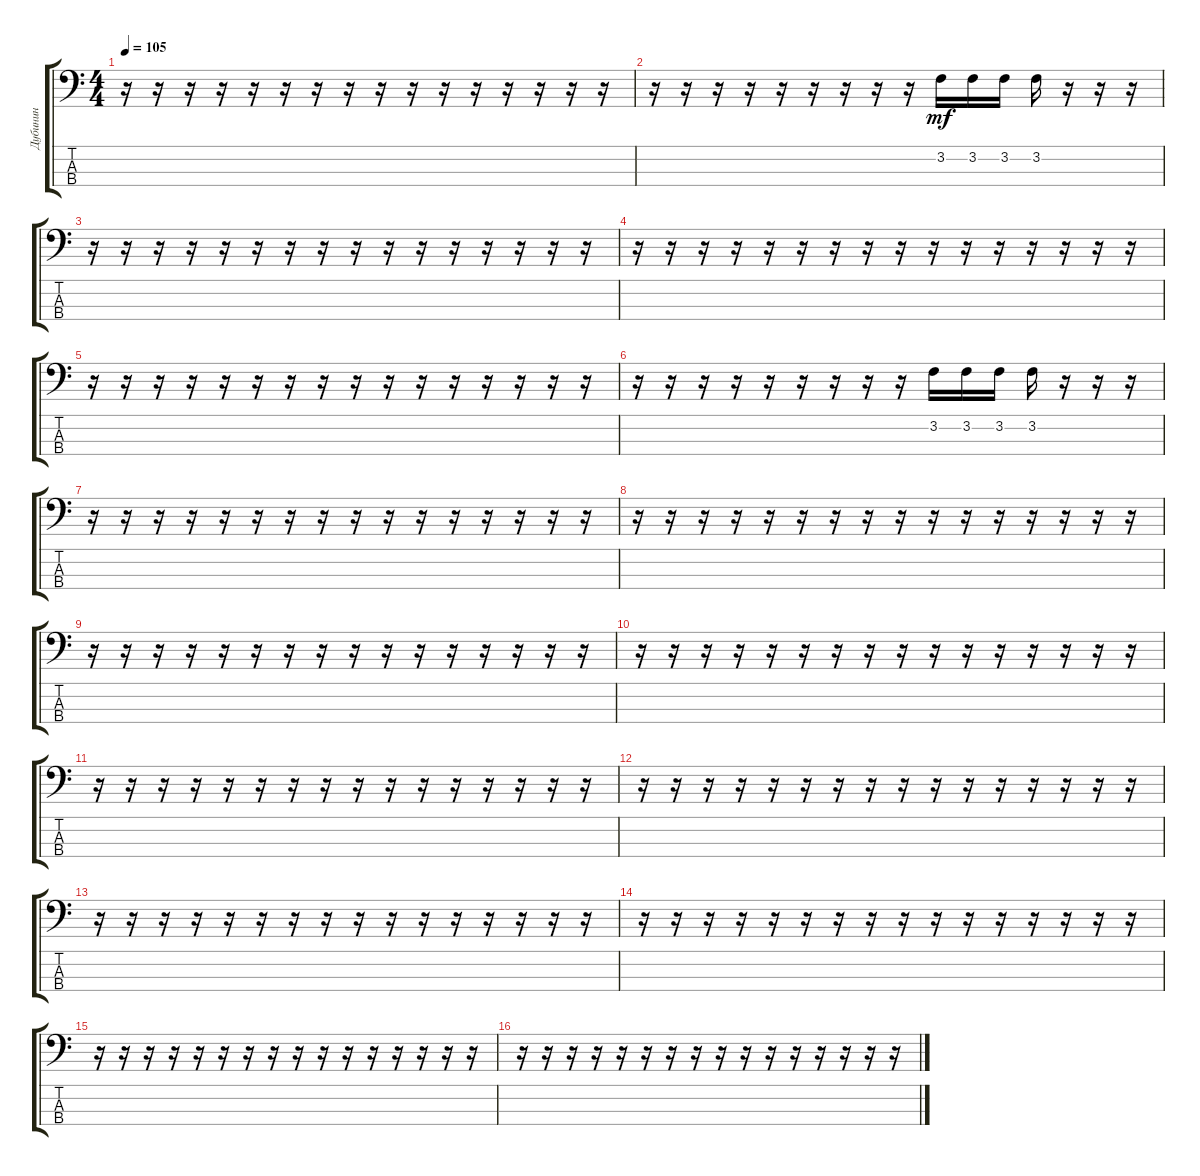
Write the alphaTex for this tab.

\track ("Дубинин" "Дубинин") {instrument electricbassfinger}
\staff {score tabs}
\tuning (G2 D2 A1 E1) {hide}
\ts (4 4)
\tempo 105
\clef f4
\ks c
r.16{dy mf} r.16 r.16 r.16 r.16 r.16 r.16 r.16 r.16 r.16 r.16 r.16 r.16 r.16 r.16 r.16 |
r.16 r.16 r.16 r.16 r.16 r.16 r.16 r.16 r.16 3.2.16 3.2.16 3.2.16 3.2.16 r.16 r.16 r.16 |
r.16 r.16 r.16 r.16 r.16 r.16 r.16 r.16 r.16 r.16 r.16 r.16 r.16 r.16 r.16 r.16 |
r.16 r.16 r.16 r.16 r.16 r.16 r.16 r.16 r.16 r.16 r.16 r.16 r.16 r.16 r.16 r.16 |
r.16 r.16 r.16 r.16 r.16 r.16 r.16 r.16 r.16 r.16 r.16 r.16 r.16 r.16 r.16 r.16 |
r.16 r.16 r.16 r.16 r.16 r.16 r.16 r.16 r.16 3.2.16 3.2.16 3.2.16 3.2.16 r.16 r.16 r.16 |
r.16 r.16 r.16 r.16 r.16 r.16 r.16 r.16 r.16 r.16 r.16 r.16 r.16 r.16 r.16 r.16 |
r.16 r.16 r.16 r.16 r.16 r.16 r.16 r.16 r.16 r.16 r.16 r.16 r.16 r.16 r.16 r.16 |
r.16 r.16 r.16 r.16 r.16 r.16 r.16 r.16 r.16 r.16 r.16 r.16 r.16 r.16 r.16 r.16 |
r.16 r.16 r.16 r.16 r.16 r.16 r.16 r.16 r.16 r.16 r.16 r.16 r.16 r.16 r.16 r.16 |
r.16 r.16 r.16 r.16 r.16 r.16 r.16 r.16 r.16 r.16 r.16 r.16 r.16 r.16 r.16 r.16 |
r.16 r.16 r.16 r.16 r.16 r.16 r.16 r.16 r.16 r.16 r.16 r.16 r.16 r.16 r.16 r.16 |
r.16 r.16 r.16 r.16 r.16 r.16 r.16 r.16 r.16 r.16 r.16 r.16 r.16 r.16 r.16 r.16 |
r.16 r.16 r.16 r.16 r.16 r.16 r.16 r.16 r.16 r.16 r.16 r.16 r.16 r.16 r.16 r.16 |
r.16 r.16 r.16 r.16 r.16 r.16 r.16 r.16 r.16 r.16 r.16 r.16 r.16 r.16 r.16 r.16 |
r.16 r.16 r.16 r.16 r.16 r.16 r.16 r.16 r.16 r.16 r.16 r.16 r.16 r.16 r.16 r.16
